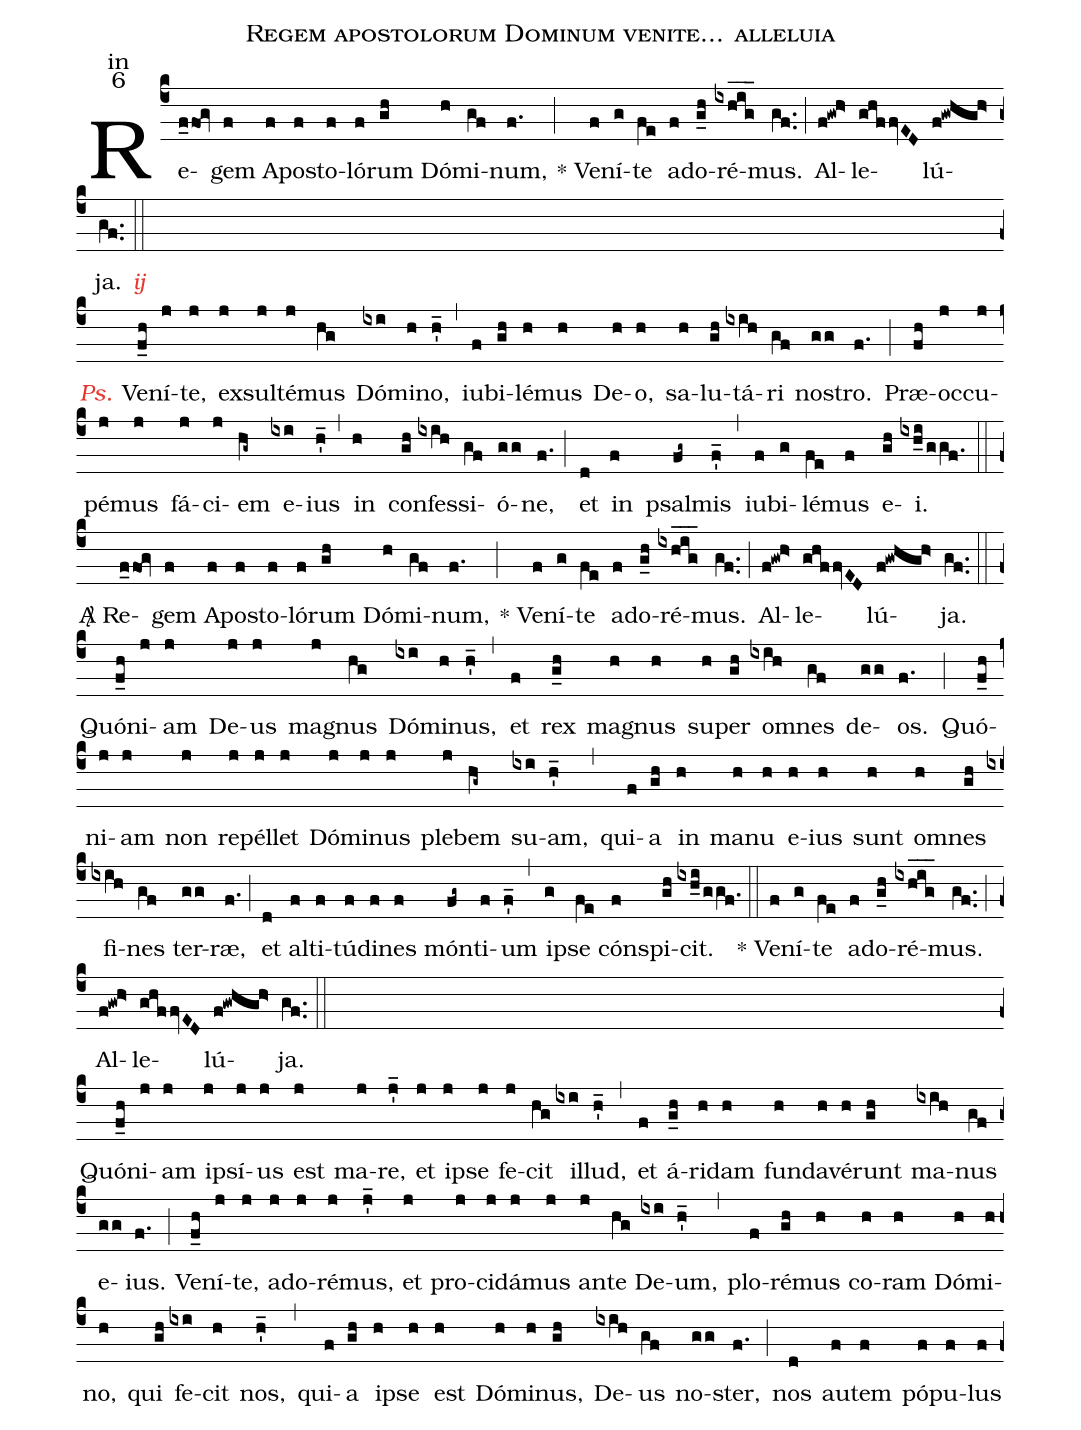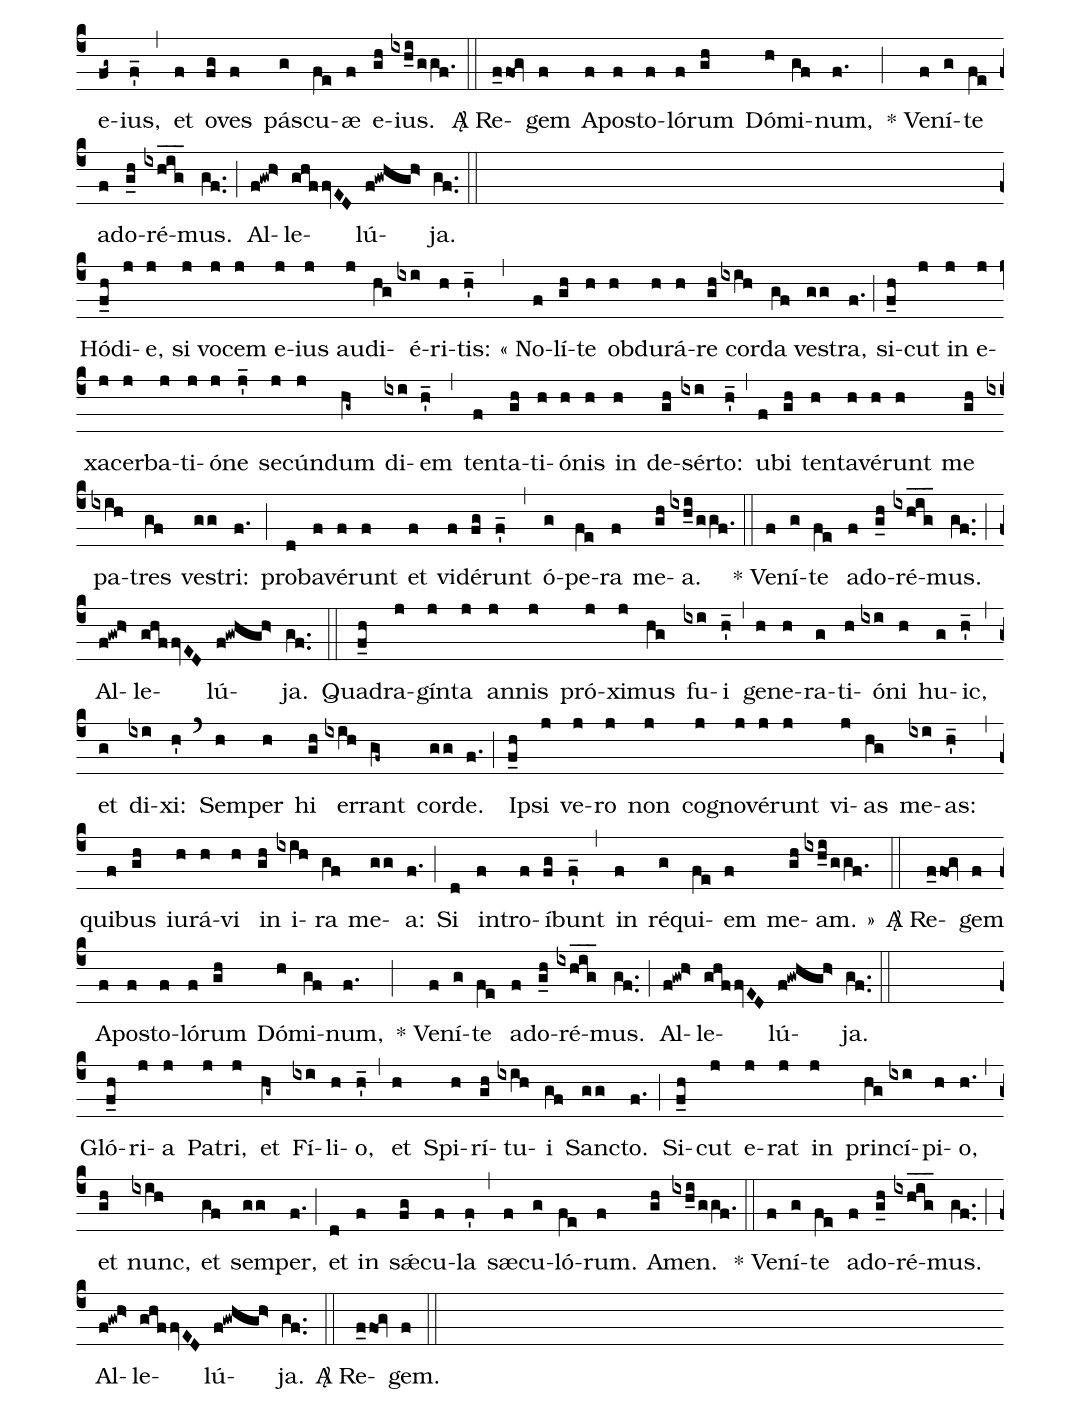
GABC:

name:Regem apostolorum Dominum venite... alleluia;
office-part:in;
mode:6;
%%
(c4) Re(f_0fo@gv)gem(f) A(f)po(f)sto(f)ló(f)rum(gh) Dó(h)mi(gf)num,(f.) (;)
<sp>*</sp> Ve(f)ní(g)te(fe) ad(f)o(g_h)ré(ixhig___)mus.(gf..) (;) Al(f!gw!h>)le(ghffvED)lú(f!gwhgh>)ja.(gf..) <i><c>ij</c></i>(::Z+)

<i><c>Ps.</c></i> V{e}(f_h)ní(j)te,(j) ex(j)sul(j)té(j)mus(hg) Dó(ixi)mi(h)no,(h'_) (,) iu(f)bi(gh)lé(h)mus(h) De(h)o,(h) sa(h)lu(gh)tá(ixih)ri(gf) no(gg)stro.(f.) (;) Præ(fh)oc(j)cu(j)pé(j)mus(j) fá(j)ci(j)em(hg~) e(ixi)ius(h_') (,) in(h) con(gh)fes(ixih)si(gf)ó(gg)ne,(f.) (;) et(d) in(f) psal(fg~)mis(f_') (,) iu(f)bi(g)lé(fe)mus(f) e(gh)i.(ixh_i/g/gf.) (::)

<sp>A/</sp> Re(f_0fo@gv)gem(f) A(f)po(f)sto(f)ló(f)rum(gh) Dó(h)mi(gf)num,(f.) (;)
<sp>*</sp> Ve(f)ní(g)te(fe) ad(f)o(g_h)ré(ixhig___)mus.(gf..) (;) Al(f!gw!h>)le(ghffvED)lú(f!gwhgh>)ja.(gf..) (::Z+)

Quó(f_h)ni(j)am(j) De(j)us(j) ma(j)gnus(hg) Dó(ixi)mi(h)nus,(h'_) (,) et(f) rex(g_h) ma(h)gnus(h) su(h)per(gh) om(ixih)nes(gf) de(gg)os.(f.) (;) Quó(f_h)ni(j)am(j) non(j) re(j)pél(j)let(j) Dó(j)mi(j)nus(j) ple(j)bem(hg~) su(ixi)am,(h_') (,) qui(f)a(gh) in(h) ma(h)nu(h) e(h)ius(h) sunt(h) om(h)nes(gh) fi(ixih)nes(gf) ter(gg)ræ,(f.) (;) et(d) al(f)ti(f)tú(f)di(f)nes(f) món(fg~)ti(f)um(f'_) (,) i(g)pse(fe) cón(f)spi(gh)cit.(ixh_i/g/gf.) (::)

<sp>*</sp> Ve(f)ní(g)te(fe) ad(f)o(g_h)ré(ixhig___)mus.(gf..) (;) Al(f!gw!h>)le(ghffvED)lú(f!gwhgh>)ja.(gf..) (::Z+)

Quó(f_h)ni(j)am(j) i(j)psí(j)us(j) est(j) ma(j)re,(j_') et(j) i(j)pse(j) fe(j)cit(hg) il(ixi)lud,(h'_) (,) et(f) á(g_h)ri(h)dam(h) fun(h)da(h)vé(h)runt(gh) ma(ixih)nus(gf) e(gg)ius.(f.) (;) Ve(f_h)ní(j)te,(j) a(j)do(j)ré(j)mus,(j_') et(j) pro(j)ci(j)dá(j)mus(j) an(j)te(hg) De(ixi)um,(h_') (,) plo(f)ré(gh)mus(h) co(h)ram(h) Dó(h)mi(h)no,(h) qui(gh) fe(ixi)cit(h) nos,(h'_) (,) qui(f)a(gh) i(h)pse(h) est(h) Dó(h)mi(h)nus,(gh) De(ixih)us(gf) no(gg)ster,(f.) (;) nos(d) au(f)tem(f) pó(f)pu(f)lus(f) e(fg~)ius,(f'_) (,) et(f) o(fg)ves(f) pá(g)scu(fe)æ(f) e(gh)ius.(ixh_i/g/gf.) (::)

<sp>A/</sp> Re(f_0fo@gv)gem(f) A(f)po(f)sto(f)ló(f)rum(gh) Dó(h)mi(gf)num,(f.) (;)
<sp>*</sp> Ve(f)ní(g)te(fe) ad(f)o(g_h)ré(ixhig___)mus.(gf..) (;) Al(f!gw!h>)le(ghffvED)lú(f!gwhgh>)ja.(gf..) (::Z+)

Hó(f_h)di(j)e,(j) si(j) vo(j)cem(j) e(j)ius(j) au(j)di(hg)é(ixi)ri(h)tis:(h'_)
(,)« No(f)lí(gh)te(h) ob(h)du(h)rá(h)re(gh) cor(ixih)da(gf) ve(gg)stra,(f.) (;) si(f_h)cut(j) in(j) e(j)xa(j)cer(j)ba(j)ti(j)ó(j)ne(j_') se(j)cún(j)dum(hg~) di(ixi)em(h_') (,) ten(f)ta(gh)ti(h)ó(h)nis(h) in(h) de(gh)sér(ixi)to:(h'_) (,) u(f)bi(gh) ten(h)ta(h)vé(h)runt(h) me(gh) pa(ixih)tres(gf) ve(gg)stri:(f.) (;) pro(d)ba(f)vé(f)runt(f) et(f) vi(f)dé(fg)runt(f'_) (,) ó(g)pe(fe)ra(f) me(gh)a.(ixh_i/g/gf.) (::)

<sp>*</sp> Ve(f)ní(g)te(fe) ad(f)o(g_h)ré(ixhig___)mus.(gf..) (;) Al(f!gw!h>)le(ghffvED)lú(f!gwhgh>)ja.(gf..) (::)

Qua(f_h)dra(j)gín(j)ta(j) an(j)nis(j) pró(j)xi(j)mus(hg) fu(ixi)i(h'_) (,) ge(h)ne(h)ra(g)ti(h)ó(ixi)ni(h) hu(g)ic,(h_') (,) et(g) di(ixi)xi:(h') (`) Sem(h)per(h) hi(gh) er(ixih)rant(gf~) cor(gg)de.(f.) (;) I(f_h)psi(j) ve(j)ro(j) non(j) co(j)gno(j)vé(j)runt(j) vi(j)as(hg) me(ixi)as:(h_') (,) qui(f)bus(gh) iu(h)rá(h)vi(h) in(gh) i(ixih)ra(gf) me(gg)a:(f.) (;) Si(d) in(f)tro(f)í(fg)bunt(f'_) (,) in(f) ré(g)qui(fe)em(f) me(gh)am. »(ixh_i/g/gf.) (::)

<sp>A/</sp> Re(f_0fo@gv)gem(f) A(f)po(f)sto(f)ló(f)rum(gh) Dó(h)mi(gf)num,(f.) (;)
<sp>*</sp> Ve(f)ní(g)te(fe) ad(f)o(g_h)ré(ixhig___)mus.(gf..) (;) Al(f!gw!h>)le(ghffvED)lú(f!gwhgh>)ja.(gf..) (::Z+)

Gló(f_h)ri(j)a(j) Pa(j)tri,(j) et(hg~) Fí(ixi)li(h)o,(h'_) (,) et(h) Spi(h)rí(gh)tu(ixih)i(gf) San(gg)cto.(f.) (;) Si(f_h)cut(j) e(j)rat(j) in(j) prin(hg)cí(ixi)pi(h)o,(h.) (,) et(gh) nunc,(ixih) et(gf) sem(gg)per,(f.) (;) et(d) in(f)  s<sp>'ae</sp>(fg)cu(f)la(f') (,) sæ(f)cu(g)ló(fe)rum.(f) A(gh)men.(ixh_i/g/gf.) (::)

<sp>*</sp> Ve(f)ní(g)te(fe) ad(f)o(g_h)ré(ixhig___)mus.(gf..) (;) Al(f!gw!h>)le(ghffvED)lú(f!gwhgh>)ja.(gf..) (::)

<sp>A/</sp> Re(f_0fo@gv)gem.(f) (::)
